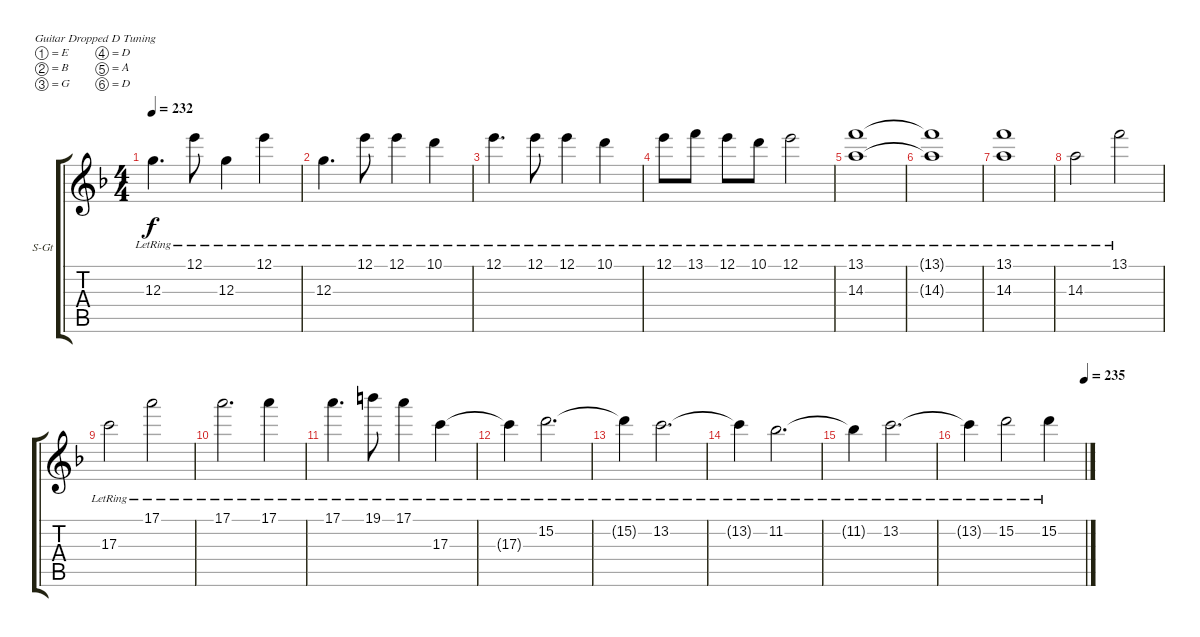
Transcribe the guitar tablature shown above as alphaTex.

\defaultSystemsLayout 4
\bracketExtendMode groupsimilarinstruments
\firstSystemTrackNameOrientation horizontal
\otherSystemsTrackNameOrientation horizontal
\track ("Paul's Guitar" "S-Gt") {instrument acousticguitarsteel}
\staff {score tabs}
\tuning (E4 B3 G3 D3 A2 D2)
\ts (4 4)
\tempo 232
\clef g2
\ks dminor
12.3{lr}.4{d dy f} 12.1{lr}.8 12.3{lr}.4 12.1{lr}.4 |
12.3{lr}.4{d} 12.1{lr}.8 12.1{lr}.4 10.1{lr}.4 |
12.1{lr}.4{d} 12.1{lr}.8 12.1{lr}.4 10.1{lr}.4 |
12.1{lr}.8 13.1{lr}.8 12.1{lr}.8 10.1{lr}.8 12.1{lr}.2 |
(13.1{lr} 14.3).1 |
(13.1{lr t} 14.3{t}).1 |
(13.1{lr} 14.3).1 |
14.3{lr}.2 13.1{lr}.2 |
17.3{lr}.2 17.1{lr}.2 |
17.1{lr}.2{d} 17.1{lr}.4 |
17.1{lr}.4{d} 19.1{lr}.8 17.1{lr}.4 17.3{lr}.4 |
17.3{lr t}.4 15.2{lr}.2{d} |
15.2{lr t}.4 13.2{lr}.2{d} |
13.2{lr t}.4 11.2{lr}.2{d} |
11.2{lr t}.4 13.2{lr}.2{d} |
\tempo (235 1)
13.2{lr t}.4 15.2{lr}.2 15.2{lr}.4
